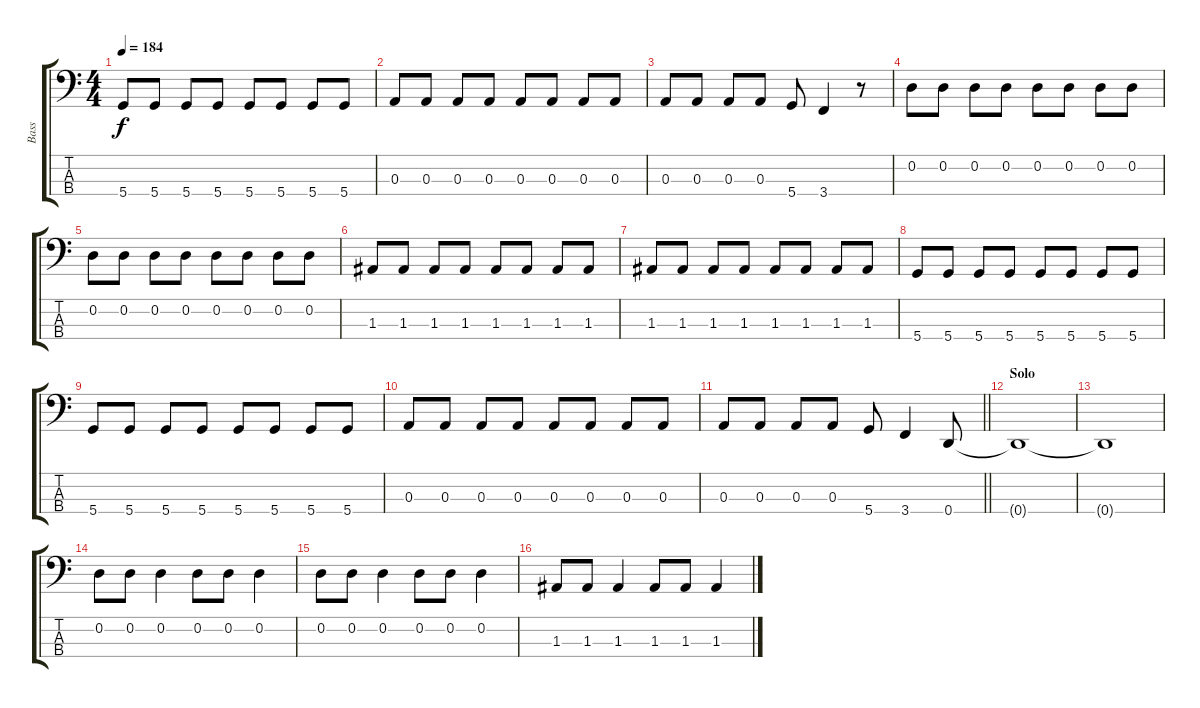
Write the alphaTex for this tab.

\track ("Bass" "Bass") {instrument electricbassfinger}
\staff {score tabs}
\tuning (G2 D2 A1 D1) {hide}
\ts (4 4)
\tempo 184
\clef f4
\ks c
5.4.8{dy f} 5.4.8 5.4.8 5.4.8 5.4.8 5.4.8 5.4.8 5.4.8 |
0.3.8 0.3.8 0.3.8 0.3.8 0.3.8 0.3.8 0.3.8 0.3.8 |
0.3.8 0.3.8 0.3.8 0.3.8 5.4.8 3.4.4 r.8 |
0.2.8 0.2.8 0.2.8 0.2.8 0.2.8 0.2.8 0.2.8 0.2.8 |
0.2.8 0.2.8 0.2.8 0.2.8 0.2.8 0.2.8 0.2.8 0.2.8 |
1.3.8 1.3.8 1.3.8 1.3.8 1.3.8 1.3.8 1.3.8 1.3.8 |
1.3.8 1.3.8 1.3.8 1.3.8 1.3.8 1.3.8 1.3.8 1.3.8 |
5.4.8 5.4.8 5.4.8 5.4.8 5.4.8 5.4.8 5.4.8 5.4.8 |
5.4.8 5.4.8 5.4.8 5.4.8 5.4.8 5.4.8 5.4.8 5.4.8 |
0.3.8 0.3.8 0.3.8 0.3.8 0.3.8 0.3.8 0.3.8 0.3.8 |
\barLineRight lightlight
0.3.8 0.3.8 0.3.8 0.3.8 5.4.8 3.4.4 0.4.8 |
\section ("" "Solo")
0.4{t}.1{volume 9} |
0.4{t}.1 |
0.2.8 0.2.8 0.2.4 0.2.8 0.2.8 0.2.4 |
0.2.8 0.2.8 0.2.4 0.2.8 0.2.8 0.2.4 |
1.3.8 1.3.8 1.3.4 1.3.8 1.3.8 1.3.4
